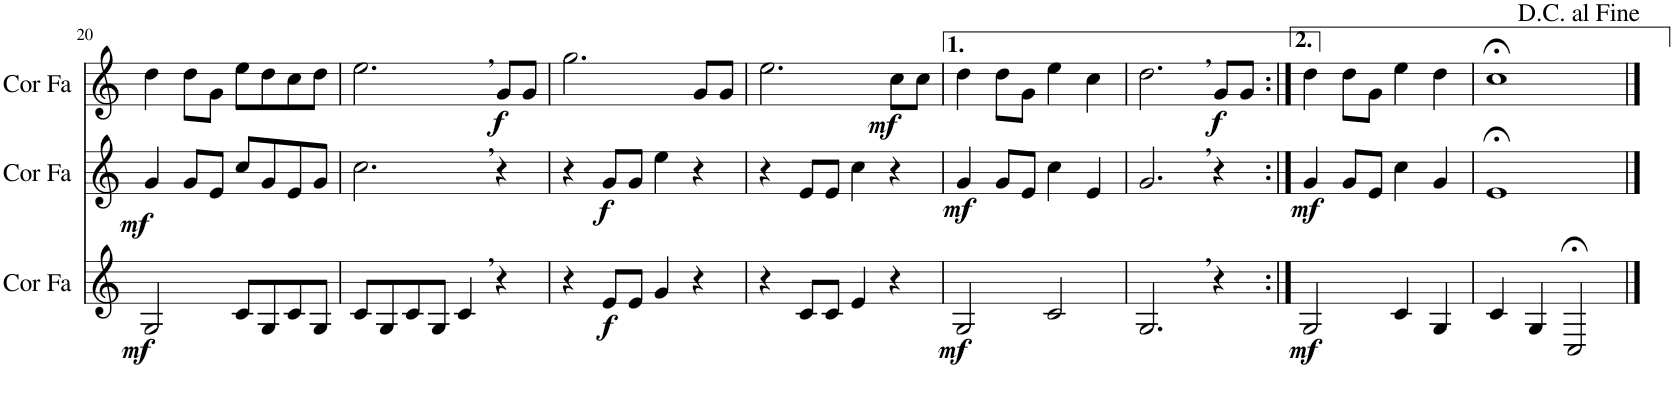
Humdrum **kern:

**kern	**dynam	**kern	**dynam	**kern	**dynam
*part3	*part3	*part2	*part2	*part1	*part1
*staff3	*staff3	*staff2	*staff2	*staff1	*staff1
*I"Cor en Fa	*	*I"Cor en Fa	*	*I"Cor en Fa	*
*I'Cor Fa	*	*I'Cor Fa	*	*I'Cor Fa	*
!!LO:PB:g=z
*clefG2	*	*clefG2	*	*clefG2	*
*Trd4c7	*	*Trd4c7	*	*Trd4c7	*
*k[]	*	*k[]	*	*k[]	*
*M4/4	*	*M4/4	*	*M4/4	*
=20	=20	=20	=20	=20	=20
!	!LO:DY:b	!	!LO:DY:b	!	!
2G/	mf	4g/	mf	4dd\	.
.	.	8g/L	.	8dd\L	.
.	.	8e/J	.	8g\J	.
8c/L	.	8cc/L	.	8ee\L	.
8G/	.	8g/	.	8dd\	.
8c/	.	8e/	.	8cc\	.
8G/J	.	8g/J	.	8dd\J	.
=21	=21	=21	=21	=21	=21
8c/L	.	2.cc\	.	2.ee\	.
8G/	.	.	.	.	.
8c/	.	.	.	.	.
8G/J	.	.	.	.	.
4c/	.	.	.	.	.
!	!	!	!	!LO:TX:a:B:t=,	!
!	!	!LO:TX:a:B:t=,	!	!	!
!LO:TX:a:B:t=,	!	!	!	!	!
!	!	!	!	!	!LO:DY:b
4r	.	4r	.	8g/L	f
.	.	.	.	8g/J	.
=22	=22	=22	=22	=22	=22
4r	.	4r	.	2.gg\	.
!	!LO:DY:b	!	!LO:DY:b	!	!
8e/L	f	8g/L	f	.	.
8e/J	.	8g/J	.	.	.
4g/	.	4ee\	.	.	.
4r	.	4r	.	8g/L	.
.	.	.	.	8g/J	.
=23	=23	=23	=23	=23	=23
4r	.	4r	.	2.ee\	.
8c/L	.	8e/L	.	.	.
8c/J	.	8e/J	.	.	.
4e/	.	4cc\	.	.	.
!	!	!	!	!	!LO:DY:b
4r	.	4r	.	8cc\L	mf
.	.	.	.	8cc\J	.
=24	=24	=24	=24	=24	=24
!	!LO:DY:b	!	!LO:DY:b	!	!
2G/	mf	4g/	mf	4dd\	.
.	.	8g/L	.	8dd\L	.
.	.	8e/J	.	8g\J	.
2c/	.	4cc\	.	4ee\	.
.	.	4e/	.	4cc\	.
=25	=25	=25	=25	=25	=25
2.G/	.	2.g/	.	2.dd\	.
!	!	!	!	!LO:TX:a:B:t=,	!
!	!	!LO:TX:a:B:t=,	!	!	!
!LO:TX:a:B:t=,	!	!	!	!	!
!	!	!	!	!	!LO:DY:b
4r	.	4r	.	8g/L	f
.	.	.	.	8g/J	.
=26:|!	=26:|!	=26:|!	=26:|!	=26:|!	=26:|!
!	!LO:DY:b	!	!LO:DY:b	!	!
2G/	mf	4g/	mf	4dd\	.
.	.	8g/L	.	8dd\L	.
.	.	8e/J	.	8g\J	.
4c/	.	4cc\	.	4ee\	.
4G/	.	4g/	.	4dd\	.
=27	=27	=27	=27	=27	=27
4c/	.	1e;<	.	1cc;<	.
4G/	.	.	.	.	.
2C;</	.	.	.	.	.
==	==	==	==	==	==
*-	*-	*-	*-	*-	*-
